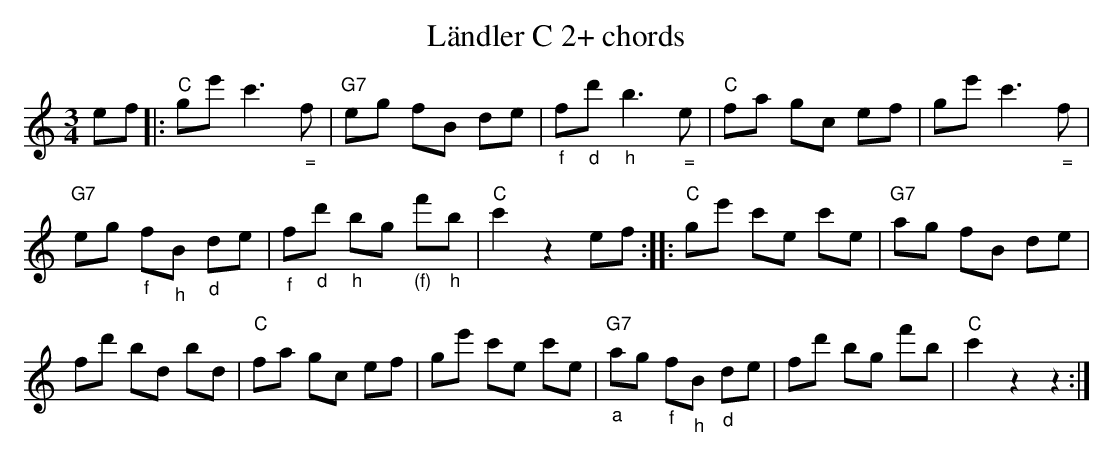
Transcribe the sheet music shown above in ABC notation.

X:1
T:L\"andler C 2+ chords
M:3/4
L:1/8
K:Cmaj%%MIDI gchordon
ef |: "C"ge'c'3"_ ="f | "G7"eg fB de | "_f"f"_d"d'"_h"b3"_ ="e | "C"fa gc ef | ge'c'3"_ ="f |
"G7"eg "_f"f"_h"B "_d"de | "_f"f"_d"d' "_h"bg "_(f)"f'"_h"b | "C"c'2z2ef :: "C"ge' c'e c'e | "G7"ag fB de |
fd' bd bd | "C"fa gc ef | ge' c'e c'e | "G7""_a"ag "_f"f"_h"B "_d"de | fd' bg f'b | "C"c'2z2z2 :|
